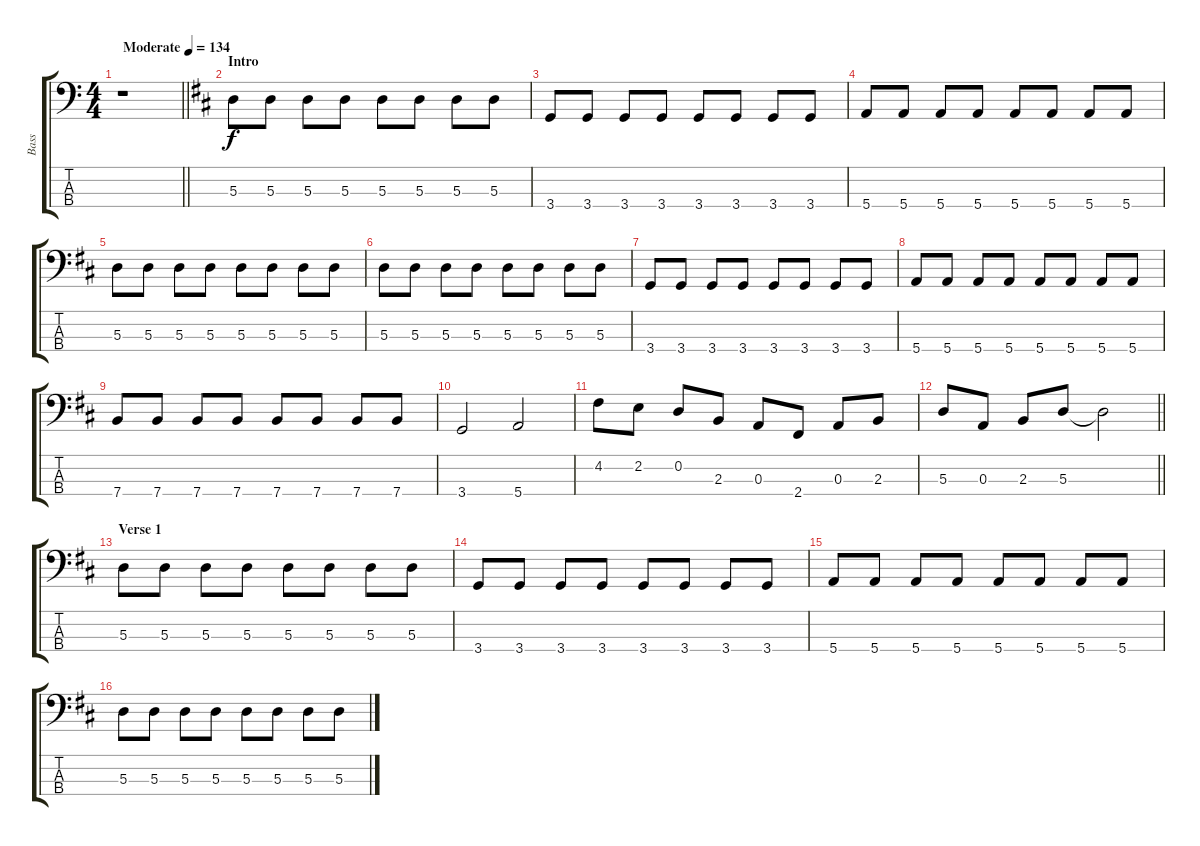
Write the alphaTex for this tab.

\track ("Bass" "Bass") {instrument electricbassfinger}
\staff {score tabs}
\tuning (G2 D2 A1 E1) {hide}
\ts (4 4)
\tempo (134 "Moderate")
\clef f4
\barLineRight lightlight
\ks c
r.1{dy f instrument electricbassfinger} |
\section ("" "Intro")
\ks d
5.3.8 5.3.8 5.3.8 5.3.8 5.3.8 5.3.8 5.3.8 5.3.8 |
3.4.8 3.4.8 3.4.8 3.4.8 3.4.8 3.4.8 3.4.8 3.4.8 |
5.4.8 5.4.8 5.4.8 5.4.8 5.4.8 5.4.8 5.4.8 5.4.8 |
5.3.8 5.3.8 5.3.8 5.3.8 5.3.8 5.3.8 5.3.8 5.3.8 |
5.3.8 5.3.8 5.3.8 5.3.8 5.3.8 5.3.8 5.3.8 5.3.8 |
3.4.8 3.4.8 3.4.8 3.4.8 3.4.8 3.4.8 3.4.8 3.4.8 |
5.4.8 5.4.8 5.4.8 5.4.8 5.4.8 5.4.8 5.4.8 5.4.8 |
7.4.8 7.4.8 7.4.8 7.4.8 7.4.8 7.4.8 7.4.8 7.4.8 |
3.4.2 5.4.2 |
4.2.8 2.2.8 0.2.8 2.3.8 0.3.8 2.4.8 0.3.8 2.3.8 |
\barLineRight lightlight
5.3.8 0.3.8 2.3.8 5.3.8 5.3{t}.2 |
\section ("" "Verse 1")
5.3.8 5.3.8 5.3.8 5.3.8 5.3.8 5.3.8 5.3.8 5.3.8 |
3.4.8 3.4.8 3.4.8 3.4.8 3.4.8 3.4.8 3.4.8 3.4.8 |
5.4.8 5.4.8 5.4.8 5.4.8 5.4.8 5.4.8 5.4.8 5.4.8 |
5.3.8 5.3.8 5.3.8 5.3.8 5.3.8 5.3.8 5.3.8 5.3.8
